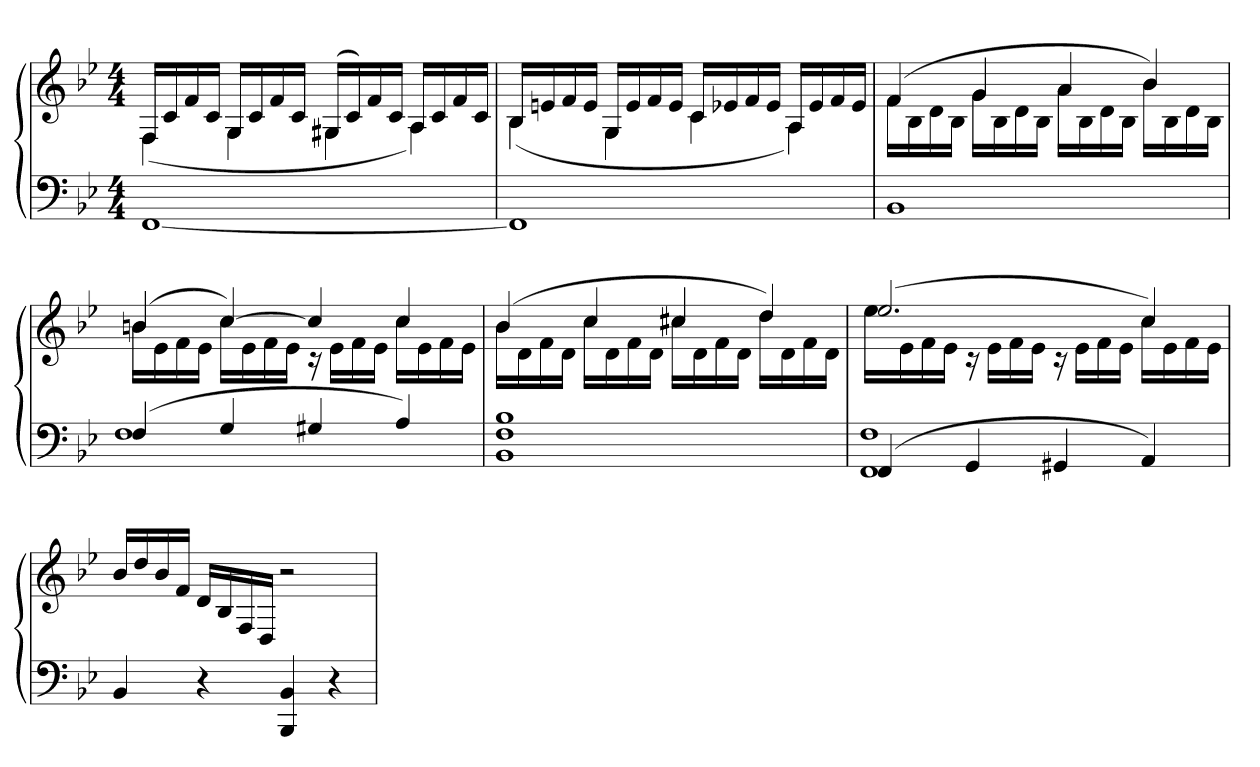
**kern	**kern
*part1	*part1
*staff2	*staff1
*clefF4	*clefG2
*k[b-e-]	*k[b-e-]
*M4/4	*M4/4
=	=
*	*^
[1FF	16FLL	(4F
.	16c	.
.	16f	.
.	16cJJ	.
.	16GLL	4G
.	16c	.
.	16f	.
.	16cJJ	.
.	(16G#XLL	4G#X
.	16c)	.
.	16f	.
.	16cJJ	.
.	16ALL	4A)
.	16c	.
.	16f	.
.	16cJJ	.
=	=	=
1FF]	16B-LL	(4B-
.	16en	.
.	16f	.
.	16eJJ	.
.	16GLL	4G
.	16e	.
.	16f	.
.	16eJJ	.
.	16cLL	4c
.	16e-X	.
.	16f	.
.	16e-JJ	.
.	16ALL	4A)
.	16e-	.
.	16f	.
.	16e-JJ	.
=	=	=
1BB-	(4f	16fLL
.	.	16B-
.	.	16d
.	.	16B-JJ
.	4g	16gLL
.	.	16B-
.	.	16d
.	.	16B-JJ
.	4a	16aLL
.	.	16B-
.	.	16d
.	.	16B-JJ
.	4b-)	16b-LL
.	.	16B-
.	.	16d
.	.	16B-JJ
=	=	=
*^	*	*
(4F	1F	(4bn	16bLL
.	.	.	16e-
.	.	.	16f
.	.	.	16e-JJ
4G	.	[4cc)	16ccLL
.	.	.	16e-
.	.	.	16f
.	.	.	16e-JJ
4G#X	.	4cc]	16r
.	.	.	16e-LL
.	.	.	16f
.	.	.	16e-JJ
4A)	.	4cc	16ccLL
.	.	.	16e-
.	.	.	16f
.	.	.	16e-JJ
=	=	=	=
1B-	1BB- 1F	(4b-	16b-LL
.	.	.	16d
.	.	.	16f
.	.	.	16dJJ
.	.	4cc	16ccLL
.	.	.	16d
.	.	.	16f
.	.	.	16dJJ
.	.	4cc#X	16cc#XLL
.	.	.	16d
.	.	.	16f
.	.	.	16dJJ
.	.	4dd)	16ddLL
.	.	.	16d
.	.	.	16f
.	.	.	16dJJ
=	=	=	=
(4FF	1FF 1F	(2.ee-	16ee-LL
.	.	.	16e-
.	.	.	16f
.	.	.	16e-JJ
4GG	.	.	16r
.	.	.	16e-LL
.	.	.	16f
.	.	.	16e-JJ
4GG#X	.	.	16r
.	.	.	16e-LL
.	.	.	16f
.	.	.	16e-JJ
4AA)	.	4cc)	16ccLL
.	.	.	16e-
.	.	.	16f
.	.	.	16e-JJ
*v	*v	*	*
*	*v	*v
=	=
4BB-	16b-LL
.	16dd
.	16b-
.	16fJJ
4r	16dLL
.	16B-
.	16F
.	16DJJ
4BBB- 4BB-	2r
4r	.
=	=
*-	*-
